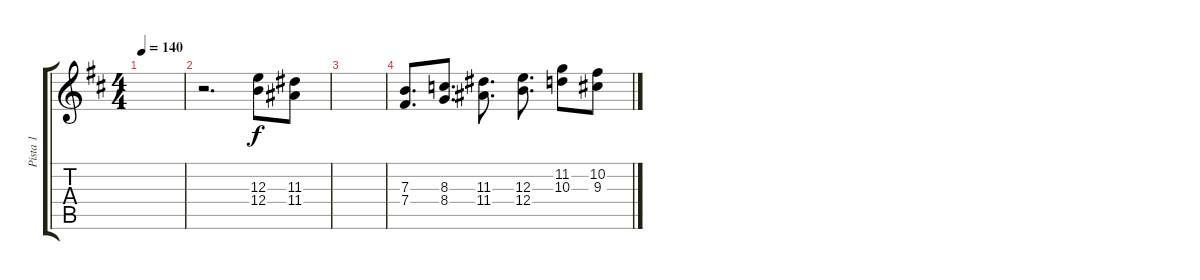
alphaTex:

\track ("Pista 1" "Pista 1") {instrument distortionguitar}
\staff {score tabs}
\tuning (Db4 Ab3 E3 B2 Ab2 B1) {hide}
\ts (4 4)
\tempo 140
\clef g2
\ks bminor
|
r.2{d} (12.3 12.4).8 (11.3 11.4).8 |
|
(7.3 7.4).8{d} (8.3 8.4).8{d} (11.3 11.4).8{d} (12.3 12.4).8{d} (11.2 10.3).8 (10.2 9.3).8
